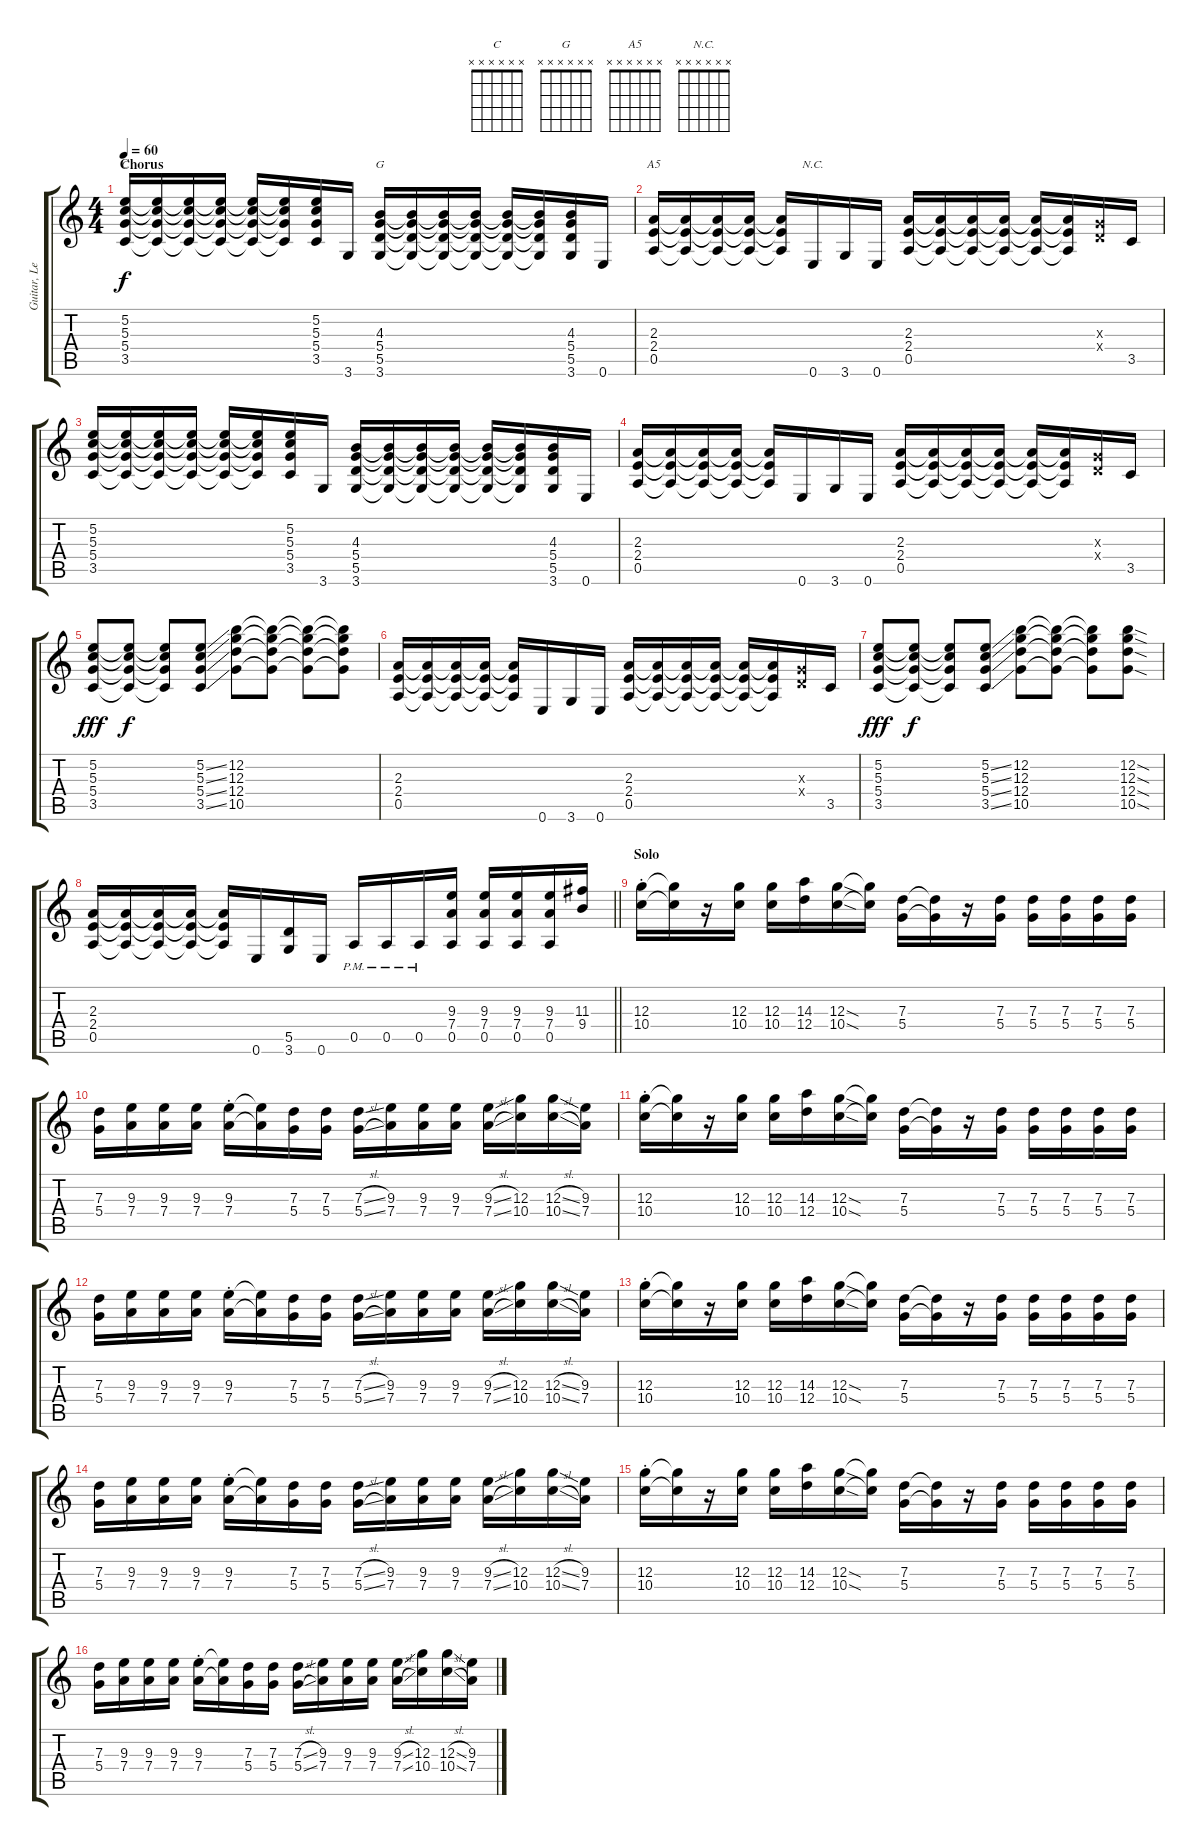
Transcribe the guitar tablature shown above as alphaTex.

\track ("Guitar, Lead" "Guitar, Le") {instrument distortionguitar}
\staff {score tabs}
\tuning (E4 B3 G3 D3 A2 E2) {hide}
\chord ("C" x x x x x x)
\chord ("G" x x x x x x)
\chord ("A5" x x x x x x)
\chord ("N.C." x x x x x x)
\ts (4 4)
\section ("" "Chorus")
\tempo 60
\clef g2
\ks c
(5.2 5.3 5.4 3.5).16{ch "C" dy f volume 9} (5.2{t} 5.3{t} 5.4{t} 3.5{t}).16 (5.2{t} 5.3{t} 5.4{t} 3.5{t}).16 (5.2{t} 5.3{t} 5.4{t} 3.5{t}).16 (5.2{t} 5.3{t} 5.4{t} 3.5{t}).16 (5.2{t} 5.3{t} 5.4{t} 3.5{t}).16 (5.2 5.3 5.4 3.5).16 3.6.16 (4.3 5.4 5.5 3.6).16{ch "G"} (4.3{t} 5.4{t} 5.5{t} 3.6{t}).16 (4.3{t} 5.4{t} 5.5{t} 3.6{t}).16 (4.3{t} 5.4{t} 5.5{t} 3.6{t}).16 (4.3{t} 5.4{t} 5.5{t} 3.6{t}).16 (4.3{t} 5.4{t} 5.5{t} 3.6{t}).16 (4.3 5.4 5.5 3.6).16 0.6.16 |
(2.3 2.4 0.5).16{ch "A5"} (2.3{t} 2.4{t} 0.5{t}).16 (2.3{t} 2.4{t} 0.5{t}).16 (2.3{t} 2.4{t} 0.5{t}).16 (2.3{t} 2.4{t} 0.5{t}).16 0.6.16{ch "N.C."} 3.6.16 0.6.16 (2.3 2.4 0.5).16 (2.3{t} 2.4{t} 0.5{t}).16 (2.3{t} 2.4{t} 0.5{t}).16 (2.3{t} 2.4{t} 0.5{t}).16 (2.3{t} 2.4{t} 0.5{t}).16 (2.3{t} 2.4{t} 0.5{t}).16 (0.3{x} 0.4{x}).16 3.5.16 |
(5.2 5.3 5.4 3.5).16{volume 9} (5.2{t} 5.3{t} 5.4{t} 3.5{t}).16 (5.2{t} 5.3{t} 5.4{t} 3.5{t}).16 (5.2{t} 5.3{t} 5.4{t} 3.5{t}).16 (5.2{t} 5.3{t} 5.4{t} 3.5{t}).16 (5.2{t} 5.3{t} 5.4{t} 3.5{t}).16 (5.2 5.3 5.4 3.5).16 3.6.16 (4.3 5.4 5.5 3.6).16 (4.3{t} 5.4{t} 5.5{t} 3.6{t}).16 (4.3{t} 5.4{t} 5.5{t} 3.6{t}).16 (4.3{t} 5.4{t} 5.5{t} 3.6{t}).16 (4.3{t} 5.4{t} 5.5{t} 3.6{t}).16 (4.3{t} 5.4{t} 5.5{t} 3.6{t}).16 (4.3 5.4 5.5 3.6).16 0.6.16 |
(2.3 2.4 0.5).16 (2.3{t} 2.4{t} 0.5{t}).16 (2.3{t} 2.4{t} 0.5{t}).16 (2.3{t} 2.4{t} 0.5{t}).16 (2.3{t} 2.4{t} 0.5{t}).16 0.6.16 3.6.16 0.6.16 (2.3 2.4 0.5).16 (2.3{t} 2.4{t} 0.5{t}).16 (2.3{t} 2.4{t} 0.5{t}).16 (2.3{t} 2.4{t} 0.5{t}).16 (2.3{t} 2.4{t} 0.5{t}).16 (2.3{t} 2.4{t} 0.5{t}).16 (0.3{x} 0.4{x}).16 3.5.16 |
(5.2 5.3 5.4 3.5).8{dy fff} (5.2{t} 5.3{t} 5.4{t} 3.5{t}).8{dy f} (5.2{t} 5.3{t} 5.4{t} 3.5{t}).8 (5.2{ss} 5.3{ss} 5.4{ss} 3.5{ss}).8 (12.2 12.3 12.4 10.5).8 (12.2{t} 12.3{t} 12.4{t} 10.5{t}).8 (12.2{t} 12.3{t} 12.4{t} 10.5{t}).8 (12.2{t} 12.3{t} 12.4{t} 10.5{t}).8 |
(2.3 2.4 0.5).16 (2.3{t} 2.4{t} 0.5{t}).16 (2.3{t} 2.4{t} 0.5{t}).16 (2.3{t} 2.4{t} 0.5{t}).16 (2.3{t} 2.4{t} 0.5{t}).16 0.6.16 3.6.16 0.6.16 (2.3 2.4 0.5).16 (2.3{t} 2.4{t} 0.5{t}).16 (2.3{t} 2.4{t} 0.5{t}).16 (2.3{t} 2.4{t} 0.5{t}).16 (2.3{t} 2.4{t} 0.5{t}).16 (2.3{t} 2.4{t} 0.5{t}).16 (0.3{x} 0.4{x}).16 3.5.16 |
(5.2 5.3 5.4 3.5).8{dy fff} (5.2{t} 5.3{t} 5.4{t} 3.5{t}).8{dy f} (5.2{t} 5.3{t} 5.4{t} 3.5{t}).8 (5.2{ss} 5.3{ss} 5.4{ss} 3.5{ss}).8 (12.2 12.3 12.4 10.5).8 (12.2{t} 12.3{t} 12.4{t} 10.5{t}).8 (12.2{t} 12.3{t} 12.4{t} 10.5{t}).8 (12.2{sod} 12.3{sod} 12.4{sod} 10.5{sod}).8 |
\barLineRight lightlight
(2.3 2.4 0.5).16 (2.3{t} 2.4{t} 0.5{t}).16 (2.3{t} 2.4{t} 0.5{t}).16 (2.3{t} 2.4{t} 0.5{t}).16 (2.3{t} 2.4{t} 0.5{t}).16 0.6.16 (5.5 3.6).16 0.6.16 0.5{pm}.16 0.5{pm}.16 0.5{pm}.16 (9.3 7.4 0.5).16 (9.3 7.4 0.5).16 (9.3 7.4 0.5).16 (9.3 7.4 0.5).16 (11.3 9.4).16 |
\section ("" "Solo")
(12.3{st} 10.4{st}).16 (12.3{t} 10.4{t}).16 r.16 (12.3 10.4).16 (12.3 10.4).16 (14.3 12.4).16 (12.3{sod} 10.4{sod}).16 (12.3{t} 10.4{t}).16 (7.3 5.4).16 (7.3{t} 5.4{t}).16 r.16 (7.3 5.4).16 (7.3 5.4).16 (7.3 5.4).16 (7.3 5.4).16 (7.3 5.4).16 |
(7.3 5.4).16 (9.3 7.4).16 (9.3 7.4).16 (9.3 7.4).16 (9.3{st} 7.4{st}).16 (9.3{t} 7.4{t}).16 (7.3 5.4).16 (7.3 5.4).16 (7.3{sl} 5.4{sl}).16 (9.3 7.4).16 (9.3 7.4).16 (9.3 7.4).16 (9.3{sl} 7.4{sl}).16 (12.3 10.4).16 (12.3{sl} 10.4{sl}).16 (9.3 7.4).16 |
(12.3{st} 10.4{st}).16 (12.3{t} 10.4{t}).16 r.16 (12.3 10.4).16 (12.3 10.4).16 (14.3 12.4).16 (12.3{sod} 10.4{sod}).16 (12.3{t} 10.4{t}).16 (7.3 5.4).16 (7.3{t} 5.4{t}).16 r.16 (7.3 5.4).16 (7.3 5.4).16 (7.3 5.4).16 (7.3 5.4).16 (7.3 5.4).16 |
(7.3 5.4).16 (9.3 7.4).16 (9.3 7.4).16 (9.3 7.4).16 (9.3{st} 7.4{st}).16 (9.3{t} 7.4{t}).16 (7.3 5.4).16 (7.3 5.4).16 (7.3{sl} 5.4{sl}).16 (9.3 7.4).16 (9.3 7.4).16 (9.3 7.4).16 (9.3{sl} 7.4{sl}).16 (12.3 10.4).16 (12.3{sl} 10.4{sl}).16 (9.3 7.4).16 |
(12.3{st} 10.4{st}).16 (12.3{t} 10.4{t}).16 r.16 (12.3 10.4).16 (12.3 10.4).16 (14.3 12.4).16 (12.3{sod} 10.4{sod}).16 (12.3{t} 10.4{t}).16 (7.3 5.4).16 (7.3{t} 5.4{t}).16 r.16 (7.3 5.4).16 (7.3 5.4).16 (7.3 5.4).16 (7.3 5.4).16 (7.3 5.4).16 |
(7.3 5.4).16 (9.3 7.4).16 (9.3 7.4).16 (9.3 7.4).16 (9.3{st} 7.4{st}).16 (9.3{t} 7.4{t}).16 (7.3 5.4).16 (7.3 5.4).16 (7.3{sl} 5.4{sl}).16 (9.3 7.4).16 (9.3 7.4).16 (9.3 7.4).16 (9.3{sl} 7.4{sl}).16 (12.3 10.4).16 (12.3{sl} 10.4{sl}).16 (9.3 7.4).16 |
(12.3{st} 10.4{st}).16 (12.3{t} 10.4{t}).16 r.16 (12.3 10.4).16 (12.3 10.4).16 (14.3 12.4).16 (12.3{sod} 10.4{sod}).16 (12.3{t} 10.4{t}).16 (7.3 5.4).16 (7.3{t} 5.4{t}).16 r.16 (7.3 5.4).16 (7.3 5.4).16 (7.3 5.4).16 (7.3 5.4).16 (7.3 5.4).16 |
(7.3 5.4).16 (9.3 7.4).16 (9.3 7.4).16 (9.3 7.4).16 (9.3{st} 7.4{st}).16 (9.3{t} 7.4{t}).16 (7.3 5.4).16 (7.3 5.4).16 (7.3{sl} 5.4{sl}).16 (9.3 7.4).16 (9.3 7.4).16 (9.3 7.4).16 (9.3{sl} 7.4{sl}).16 (12.3 10.4).16 (12.3{sl} 10.4{sl}).16 (9.3 7.4).16
